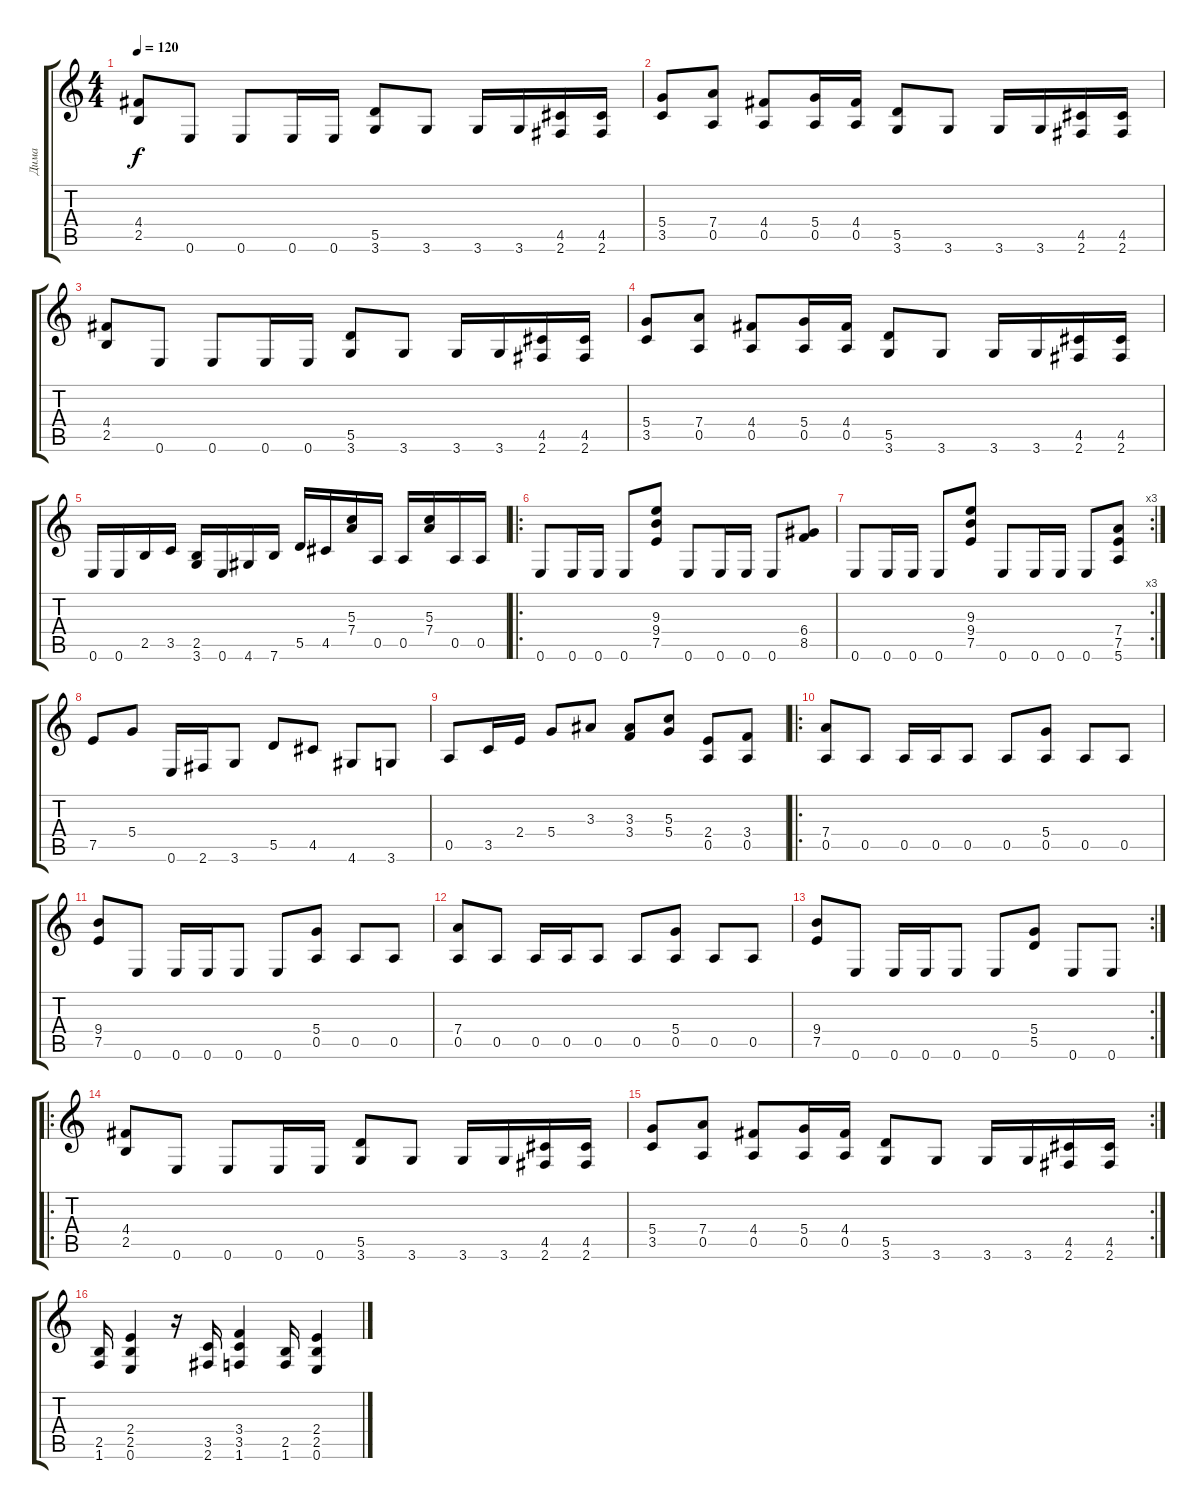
\track ("Дима" "Дима") {instrument distortionguitar}
\staff {score tabs}
\tuning (E4 B3 G3 D3 A2 E2) {hide}
\ts (4 4)
\tempo 120
\clef g2
\ks c
(4.4 2.5).8{dy f instrument distortionguitar} 0.6.8 0.6.8 0.6.16 0.6.16 (5.5 3.6).8 3.6.8 3.6.16 3.6.16 (4.5 2.6).16 (4.5 2.6).16 |
(5.4 3.5).8 (7.4 0.5).8 (4.4 0.5).8 (5.4 0.5).16 (4.4 0.5).16 (5.5 3.6).8 3.6.8 3.6.16 3.6.16 (4.5 2.6).16 (4.5 2.6).16 |
(4.4 2.5).8 0.6.8 0.6.8 0.6.16 0.6.16 (5.5 3.6).8 3.6.8 3.6.16 3.6.16 (4.5 2.6).16 (4.5 2.6).16 |
(5.4 3.5).8 (7.4 0.5).8 (4.4 0.5).8 (5.4 0.5).16 (4.4 0.5).16 (5.5 3.6).8 3.6.8 3.6.16 3.6.16 (4.5 2.6).16 (4.5 2.6).16 |
0.6.16 0.6.16 2.5.16 3.5.16 (2.5 3.6).16 0.6.16 4.6.16 7.6.16 5.5.16 4.5.16 (5.3 7.4).16 0.5.16 0.5.16 (5.3 7.4).16 0.5.16 0.5.16 |
\ro
0.6.8 0.6.16 0.6.16 0.6.8 (9.3 9.4 7.5).8 0.6.8 0.6.16 0.6.16 0.6.8 (6.4 8.5).8 |
\rc 3
0.6.8 0.6.16 0.6.16 0.6.8 (9.3 9.4 7.5).8 0.6.8 0.6.16 0.6.16 0.6.8 (7.4 7.5 5.6).8 |
7.5.8 5.4.8 0.6.16 2.6.16 3.6.8 5.5.8 4.5.8 4.6.8 3.6.8 |
0.5.8 3.5.16 2.4.16 5.4.8 3.3.8 (3.3 3.4).8 (5.3 5.4).8 (2.4 0.5).8 (3.4 0.5).8 |
\ro
(7.4 0.5).8 0.5.8 0.5.16 0.5.16 0.5.8 0.5.8 (5.4 0.5).8 0.5.8 0.5.8 |
(9.4 7.5).8 0.6.8 0.6.16 0.6.16 0.6.8 0.6.8 (5.4 0.5).8 0.5.8 0.5.8 |
(7.4 0.5).8 0.5.8 0.5.16 0.5.16 0.5.8 0.5.8 (5.4 0.5).8 0.5.8 0.5.8 |
\rc 2
(9.4 7.5).8 0.6.8 0.6.16 0.6.16 0.6.8 0.6.8 (5.4 5.5).8 0.6.8 0.6.8 |
\ro
(4.4 2.5).8 0.6.8 0.6.8 0.6.16 0.6.16 (5.5 3.6).8 3.6.8 3.6.16 3.6.16 (4.5 2.6).16 (4.5 2.6).16 |
\rc 2
(5.4 3.5).8 (7.4 0.5).8 (4.4 0.5).8 (5.4 0.5).16 (4.4 0.5).16 (5.5 3.6).8 3.6.8 3.6.16 3.6.16 (4.5 2.6).16 (4.5 2.6).16 |
(2.5 1.6).16 (2.4 2.5 0.6).4 r.16 (3.5 2.6).16 (3.4 3.5 1.6).4 (2.5 1.6).16 (2.4 2.5 0.6).4
